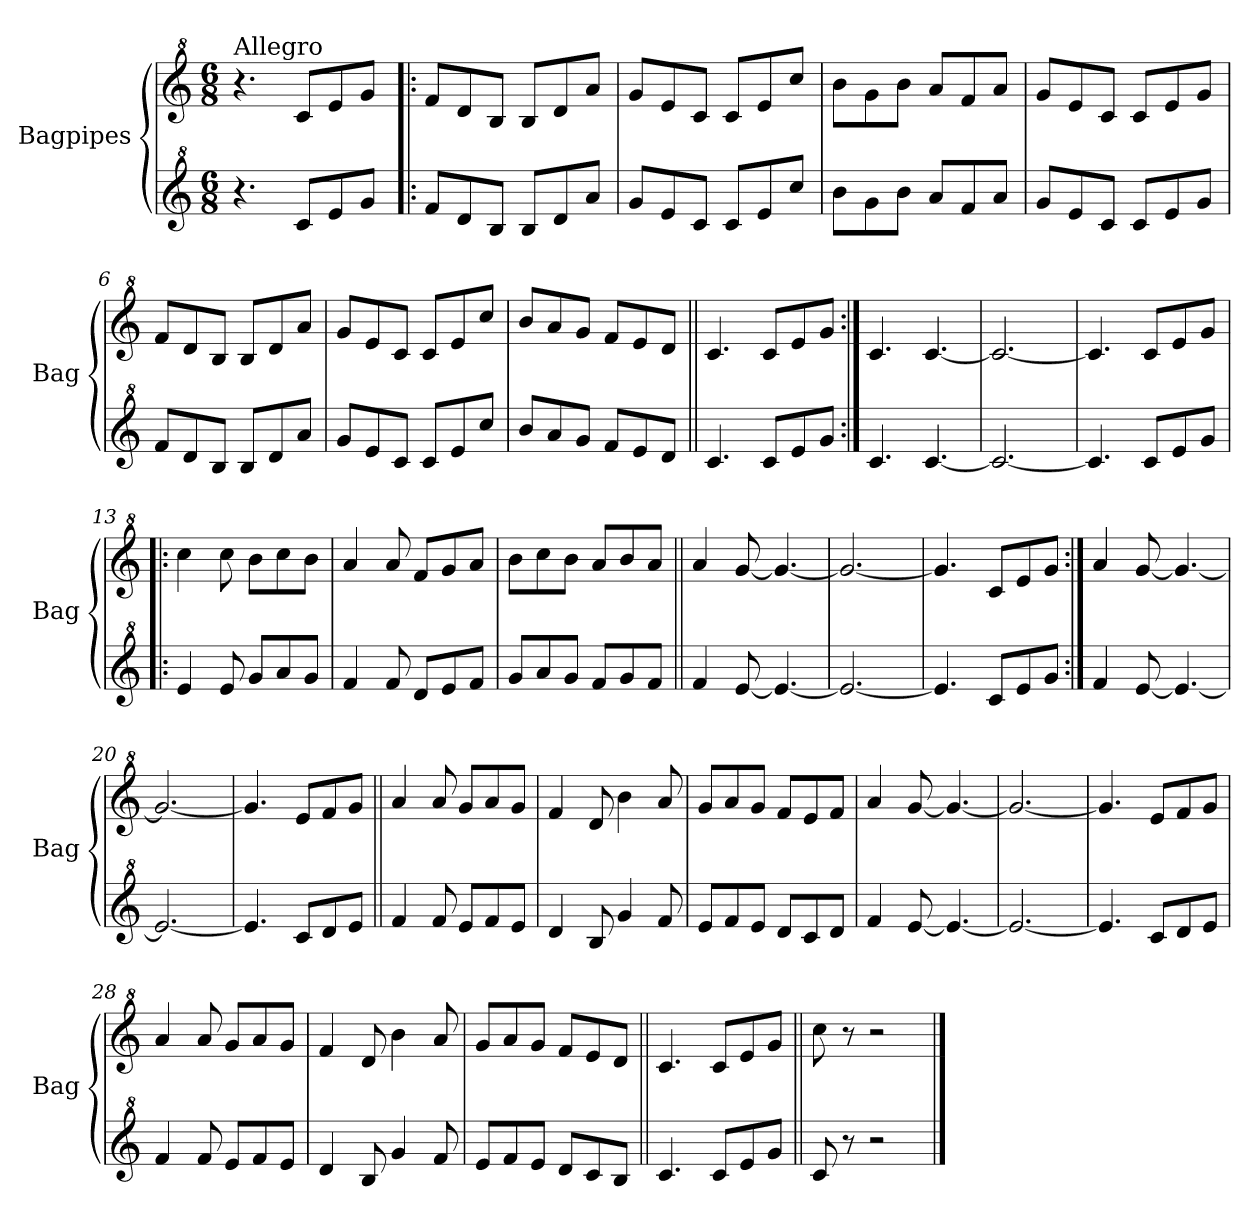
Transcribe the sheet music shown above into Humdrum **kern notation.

**kern	**kern
*part2	*part1
*staff2	*staff1
*I"Bagpipes	*I"Bagpipes
*I'Bag	*I'Bag
*clefG^2	*clefG^2
*k[]	*k[]
*C:	*C:
*M6/8	*M6/8
=1	=1
!	!LO:TX:a:t=Allegro
4.r	4.r
8cc/L	8cc/L
8ee/	8ee/
8gg/J	8gg/J
=2!|:	=2!|:
8ff/L	8ff/L
8dd/	8dd/
8b/J	8b/J
8b/L	8b/L
8dd/	8dd/
8aa/J	8aa/J
=3	=3
8gg/L	8gg/L
8ee/	8ee/
8cc/J	8cc/J
8cc/L	8cc/L
8ee/	8ee/
8ccc/J	8ccc/J
=4	=4
8bb\L	8bb\L
8gg\	8gg\
8bb\J	8bb\J
8aa/L	8aa/L
8ff/	8ff/
8aa/J	8aa/J
=5	=5
8gg/L	8gg/L
8ee/	8ee/
8cc/J	8cc/J
8cc/L	8cc/L
8ee/	8ee/
8gg/J	8gg/J
=6	=6
8ff/L	8ff/L
8dd/	8dd/
8b/J	8b/J
8b/L	8b/L
8dd/	8dd/
8aa/J	8aa/J
=7	=7
8gg/L	8gg/L
8ee/	8ee/
8cc/J	8cc/J
8cc/L	8cc/L
8ee/	8ee/
8ccc/J	8ccc/J
!!LO:LB:g=z
=8	=8
8bb/L	8bb/L
8aa/	8aa/
8gg/J	8gg/J
8ff/L	8ff/L
8ee/	8ee/
8dd/J	8dd/J
=9||	=9||
4.cc/	4.cc/
8cc/L	8cc/L
8ee/	8ee/
8gg/J	8gg/J
=10:|!	=10:|!
4.cc/	4.cc/
[4.cc/	[4.cc/
=11	=11
2.cc/_	2.cc/_
=12	=12
4.cc/]	4.cc/]
8cc/L	8cc/L
8ee/	8ee/
8gg/J	8gg/J
=13!|:	=13!|:
4ee/	4ccc\
8ee/	8ccc\
8gg/L	8bb\L
8aa/	8ccc\
8gg/J	8bb\J
=14	=14
4ff/	4aa/
8ff/	8aa/
8dd/L	8ff/L
8ee/	8gg/
8ff/J	8aa/J
=15	=15
8gg/L	8bb\L
8aa/	8ccc\
8gg/J	8bb\J
8ff/L	8aa/L
8gg/	8bb/
8ff/J	8aa/J
=16||	=16||
4ff/	4aa/
[8ee/	[8gg/
4.ee/_	4.gg/_
!!LO:LB:g=z
=17	=17
2.ee/_	2.gg/_
=18	=18
4.ee/]	4.gg/]
8cc/L	8cc/L
8ee/	8ee/
8gg/J	8gg/J
=19:|!	=19:|!
4ff/	4aa/
[8ee/	[8gg/
4.ee/_	4.gg/_
=20	=20
2.ee/_	2.gg/_
=21	=21
4.ee/]	4.gg/]
8cc/L	8ee/L
8dd/	8ff/
8ee/J	8gg/J
=22||	=22||
4ff/	4aa/
8ff/	8aa/
8ee/L	8gg/L
8ff/	8aa/
8ee/J	8gg/J
=23	=23
4dd/	4ff/
8b/	8dd/
4gg/	4bb\
8ff/	8aa/
=24	=24
8ee/L	8gg/L
8ff/	8aa/
8ee/J	8gg/J
8dd/L	8ff/L
8cc/	8ee/
8dd/J	8ff/J
=25	=25
4ff/	4aa/
[8ee/	[8gg/
4.ee/_	4.gg/_
=26	=26
2.ee/_	2.gg/_
!!LO:LB:g=z
=27	=27
4.ee/]	4.gg/]
8cc/L	8ee/L
8dd/	8ff/
8ee/J	8gg/J
=28	=28
4ff/	4aa/
8ff/	8aa/
8ee/L	8gg/L
8ff/	8aa/
8ee/J	8gg/J
=29	=29
4dd/	4ff/
8b/	8dd/
4gg/	4bb\
8ff/	8aa/
=30	=30
8ee/L	8gg/L
8ff/	8aa/
8ee/J	8gg/J
8dd/L	8ff/L
8cc/	8ee/
8b/J	8dd/J
=31||	=31||
4.cc/	4.cc/
8cc/L	8cc/L
8ee/	8ee/
8gg/J	8gg/J
=32||	=32||
8cc/	8ccc\
8r	8r
2r	2r
==	==
*-	*-
